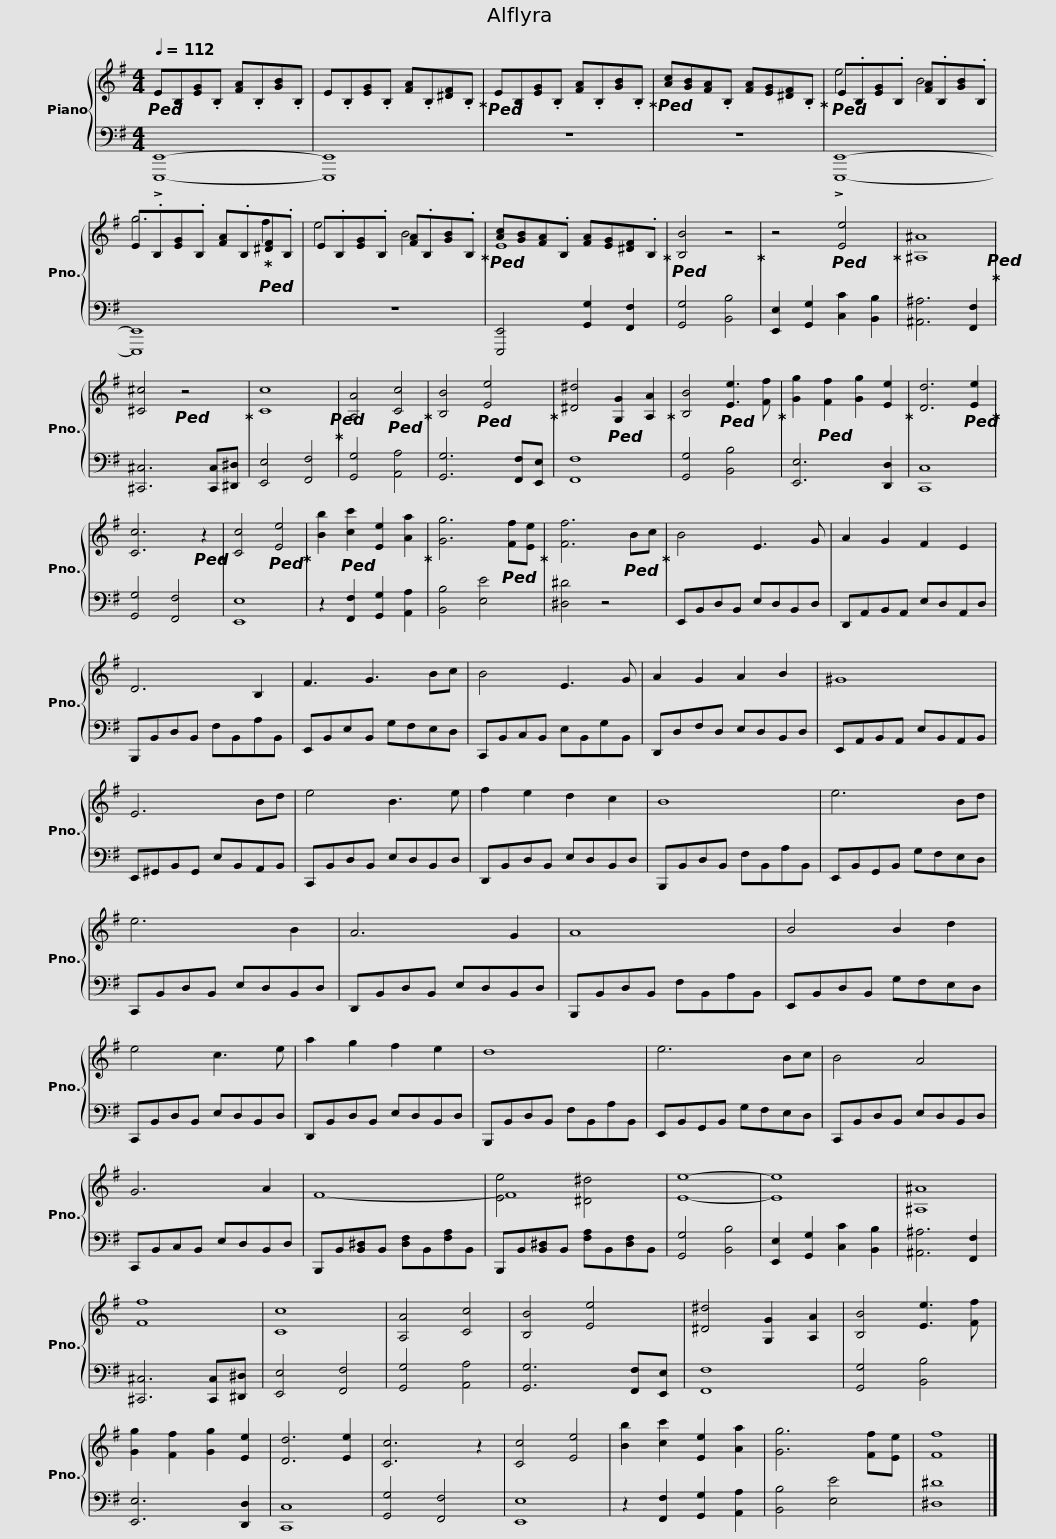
X:1
%%score { ( 1 3 ) | 2 }
L:1/8
Q:1/4=112
M:4/4
I:linebreak $
K:G
V:1 treble
V:3 treble
V:2 bass
V:1
!ped! E.B,[EG].B, [FA].B,[GB].B, | E.B,[EG].B, [FA].B,[^DF].B,!ped-up! |!ped! E.B,[EG].B, [FA].B,[GB].B,!ped-up! |!ped! [Ac][GB][FA].B, [FA][EG][^DF].B,!ped-up! |$!ped! E.B,[EG].B, [FA].B,[GB].B, | %5
 E.B,[EG].B, [FA].B,!ped-up!!ped![^DF].B, | E.B,[EG].B, [FA].B,[GB].B,!ped-up! |!ped! [Ac][GB][FA].B, [FA][EG][^DF].B,!ped-up! |!ped! [B,B]4 z4!ped-up! |$ z4!ped! [Ee]4!ped-up! | %10
 [^A,^A]8!ped!!ped-up! | [^C^c]4!ped! z4!ped-up! | [Cc]8!ped!!ped-up! | [A,A]4!ped! [Cc]4!ped-up! | [B,B]4!ped! [Ee]4!ped-up! | %15
 [^D^d]4!ped! [G,G]2 [A,A]2!ped-up! | [B,B]4!ped! [Ee]3 [Ff]!ped-up! | [Gg]2!ped! [Ff]2 [Gg]2 [Ee]2!ped-up! | [Dd]6!ped! [Ee]2!ped-up! |$ [Cc]6!ped! z2!ped-up! | %20
 [Cc]4!ped! [Ee]4!ped-up! | [Bb]2!ped! [cc']2 [Ee]2 [Aa]2!ped-up! | [Gg]6!ped! [Ff][Ee]!ped-up! | [Ff]6!ped! Bc!ped-up! | B4 E3 G | %25
 A2 G2 F2 E2 |$ D6 B,2 | F3 G3 Bc | B4 E3 G | A2 G2 A2 B2 | %30
 ^G8 |$ E6 Bd | e4 B3 e | f2 e2 d2 c2 | B8 | %35
 e6 Bd |$ e6 B2 | A6 G2 | A8 | B4 B2 d2 | %40
 e4 c3 e |$ a2 g2 f2 e2 | d8 | e6 Bc | B4 A4 | %45
 G6 A2 |$ F8- | F8 | [Ee]8- | [Ee]8 | %50
 [^A,^A]8 | [Ff]8 | [Cc]8 | [A,A]4 [Cc]4 |$ [B,B]4 [Ee]4 | %55
 [^D^d]4 [G,G]2 [A,A]2 | [B,B]4 [Ee]3 [Ff] | [Gg]2 [Ff]2 [Gg]2 [Ee]2 | [Dd]6 [Ee]2 | [Cc]6 z2 | %60
 [Cc]4 [Ee]4 | [Bb]2 [cc']2 [Ee]2 [Aa]2 | [Gg]6 [Ff][Ee] | [Ff]8 |] %64
V:2
 !>![E,,,E,,]8- | [E,,,E,,]8 | z8 | z8 |$ !>![E,,,E,,]8- | %5
 [E,,,E,,]8 | z8 | [E,,,E,,]4 [G,,G,]2 [F,,F,]2 | [G,,G,]4 [B,,B,]4 |$ [E,,E,]2 [G,,G,]2 [C,C]2 [B,,B,]2 | %10
 [^A,,^A,]6 [F,,F,]2 | [^C,,^C,]6 [C,,C,][^D,,^D,] | [E,,E,]4 [F,,F,]4 | [G,,G,]4 [A,,A,]4 | [G,,G,]6 [F,,F,][E,,E,] | %15
 [F,,F,]8 | [G,,G,]4 [B,,B,]4 | [E,,E,]6 [D,,D,]2 | [C,,C,]8 |$ [G,,G,]4 [F,,F,]4 | %20
 [E,,E,]8 | z2 [F,,F,]2 [G,,G,]2 [A,,A,]2 | [B,,B,]4 [E,E]4 | [^D,^D]4 z4 | E,,B,,D,B,, E,D,B,,D, | %25
 D,,A,,B,,A,, E,D,A,,D, |$ B,,,B,,D,B,, F,B,,A,B,, | E,,B,,E,B,, G,F,E,D, | C,,B,,C,B,, E,B,,G,B,, | D,,D,F,D, E,D,B,,D, | %30
 E,,A,,B,,A,, E,B,,A,,B,, |$ E,,^G,,B,,G,, E,B,,A,,B,, | C,,B,,D,B,, E,D,B,,D, | D,,B,,D,B,, E,D,B,,D, | B,,,B,,D,B,, F,B,,A,B,, | %35
 E,,B,,G,,B,, G,F,E,D, |$ C,,B,,D,B,, E,D,B,,D, | D,,B,,D,B,, E,D,B,,D, | B,,,B,,D,B,, F,B,,A,B,, | E,,B,,D,B,, G,F,E,D, | %40
 C,,B,,D,B,, E,D,B,,D, |$ D,,B,,D,B,, E,D,B,,D, | B,,,B,,D,B,, F,B,,A,B,, | E,,B,,G,,B,, G,F,E,D, | C,,B,,D,B,, E,D,B,,D, | %45
 C,,B,,C,B,, E,D,B,,D, |$ B,,,B,,[B,,^D,]B,, [D,F,]B,,[F,A,]B,, | B,,,B,,[B,,^D,]B,, [F,A,]B,,[D,F,]B,, | [G,,G,]4 [B,,B,]4 | [E,,E,]2 [G,,G,]2 [C,C]2 [B,,B,]2 | %50
 [^A,,^A,]6 [F,,F,]2 | [^C,,^C,]6 [C,,C,][^D,,^D,] | [E,,E,]4 [F,,F,]4 | [G,,G,]4 [A,,A,]4 |$ [G,,G,]6 [F,,F,][E,,E,] | %55
 [F,,F,]8 | [G,,G,]4 [B,,B,]4 | [E,,E,]6 [D,,D,]2 | [C,,C,]8 | [G,,G,]4 [F,,F,]4 | %60
 [E,,E,]8 | z2 [F,,F,]2 [G,,G,]2 [A,,A,]2 | [B,,B,]4 [E,E]4 | [^D,^D]8 |] %64
V:3
 x8 | x8 | x8 | x8 |$ e4 B4 | %5
 g6 f2 | e4 B4 | E8 | x8 |$ x8 | %10
 x8 | x8 | x8 | x8 | x8 | %15
 x8 | x8 | x8 | x8 |$ x8 | %20
 x8 | x8 | x8 | x8 | x8 | %25
 x8 |$ x8 | x8 | x8 | x8 | %30
 x8 |$ x8 | x8 | x8 | x8 | %35
 x8 |$ x8 | x8 | x8 | x8 | %40
 x8 |$ x8 | x8 | x8 | x8 | %45
 x8 |$ x8 | [Ee]4 [^D^d]4 | x8 | x8 | %50
 x8 | x8 | x8 | x8 |$ x8 | %55
 x8 | x8 | x8 | x8 | x8 | %60
 x8 | x8 | x8 | x8 |] %64
